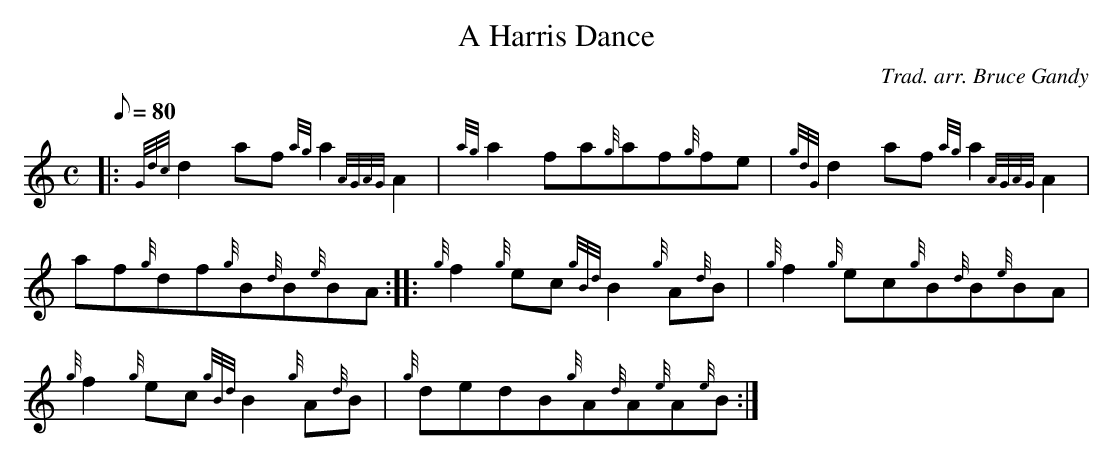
X:1
T:A Harris Dance
M:C
L:1/8
Q:80
C:Trad. arr. Bruce Gandy
K:HP
|: {Gdc}d2af{ag}a2{AGAG}A2|
{ag}a2fa{g}af{g}fe|
{gdG}d2af{ag}a2{AGAG}A2|  !
af{g}df{g}B{d}B{e}BA:| |:
{g}f2{g}ec{gBd}B2{g}A{d}B|
{g}f2{g}ec{g}B{d}B{e}BA|  !
{g}f2{g}ec{gBd}B2{g}A{d}B|
{g}dedB{g}A{d}A{e}A{e}B:|

